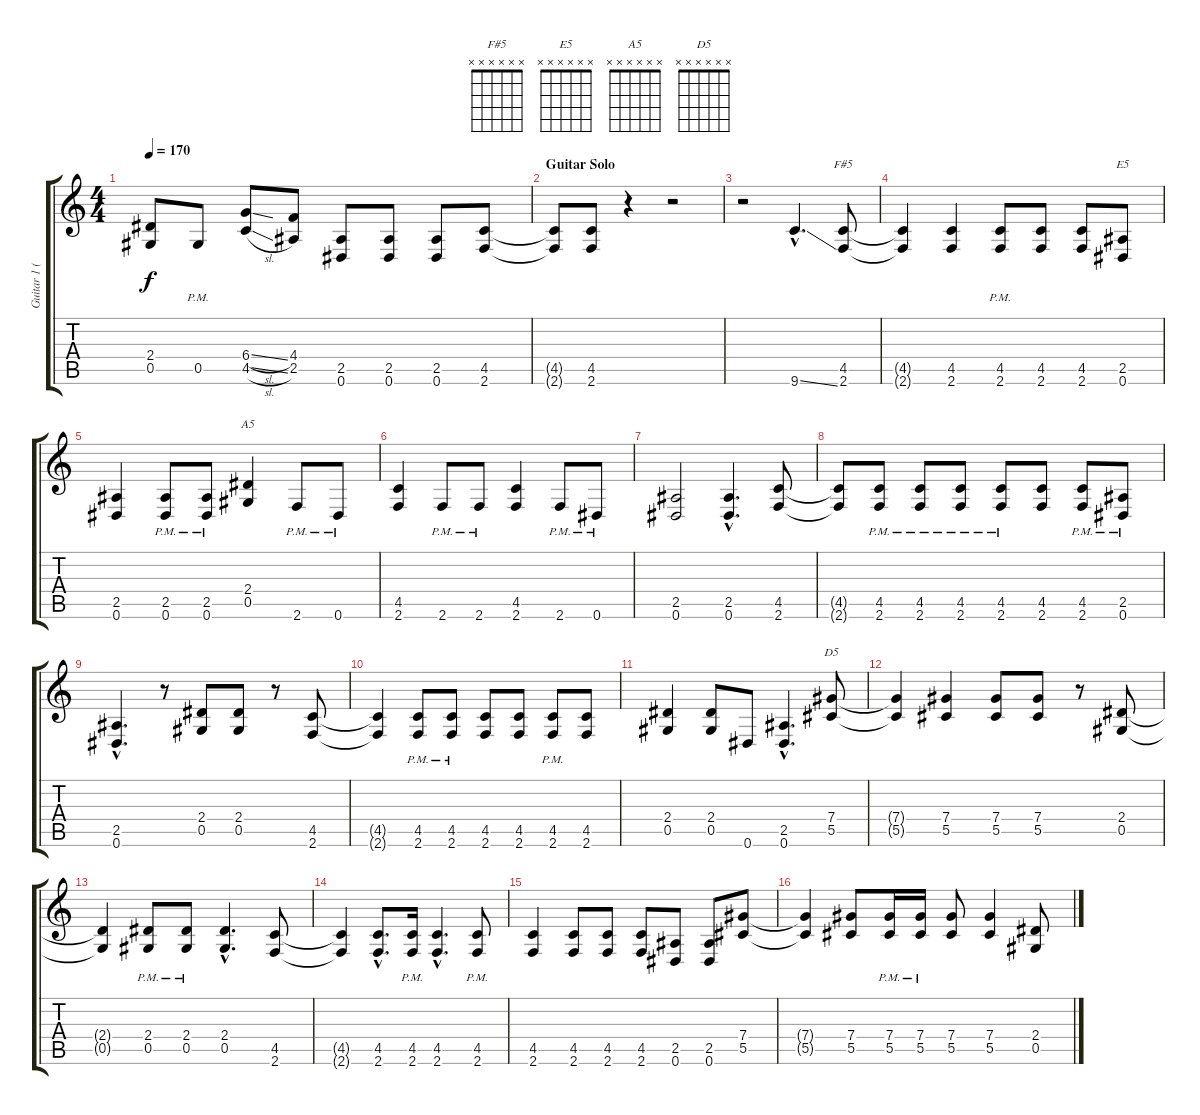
\track ("Guitar 1 (Slash)" "Guitar 1 (") {instrument overdrivenguitar}
\staff {score tabs}
\tuning (Eb4 Bb3 Gb3 Db3 Ab2 Eb2) {hide}
\chord ("F#5" x x x x x x)
\chord ("E5" x x x x x x)
\chord ("A5" x x x x x x)
\chord ("D5" x x x x x x)
\ts (4 4)
\tempo 170
\clef g2
\ks c
(2.4{t} 0.5{t}).8{dy f} 0.5{pm}.8 (6.4{sl} 4.5{sl}).8 (4.4 2.5).8 (2.5 0.6).8 (2.5 0.6).8 (2.5 0.6).8 (4.5 2.6).8 |
\section ("" "Guitar Solo")
(4.5{t} 2.6{t}).8 (4.5 2.6).8 r.4 r.2 |
r.2 9.6{ss hac}.4{d} (4.5 2.6).8{ch "F#5"} |
(4.5{t} 2.6{t}).4 (4.5 2.6).4 (4.5{pm} 2.6{pm}).8 (4.5 2.6).8 (4.5 2.6).8 (2.5 0.6).8{ch "E5"} |
(2.5 0.6).4 (2.5{pm} 0.6{pm}).8 (2.5{pm} 0.6{pm}).8 (2.4 0.5).4{ch "A5"} 2.6{pm}.8 0.6{pm}.8 |
(4.5 2.6).4 2.6{pm}.8 2.6{pm}.8 (4.5 2.6).4 2.6{pm}.8 0.6{pm}.8 |
(2.5 0.6).2 (2.5{hac} 0.6{hac}).4{d} (4.5 2.6).8 |
(4.5{t} 2.6{t}).8 (4.5{pm} 2.6{pm}).8 (4.5{pm} 2.6{pm}).8 (4.5{pm} 2.6{pm}).8 (4.5{pm} 2.6{pm}).8 (4.5 2.6).8 (4.5{pm} 2.6{pm}).8 (2.5{pm} 0.6{pm}).8 |
(2.5{hac} 0.6{hac}).4{d} r.8 (2.4 0.5).8 (2.4 0.5).8 r.8 (4.5 2.6).8 |
(4.5{t} 2.6{t}).4 (4.5{pm} 2.6{pm}).8 (4.5{pm} 2.6{pm}).8 (4.5 2.6).8 (4.5 2.6).8 (4.5{pm} 2.6{pm}).8 (4.5 2.6).8 |
(2.4 0.5).4 (2.4 0.5).8 0.6.8 (2.5{hac} 0.6{hac}).4{d} (7.4 5.5).8{ch "D5"} |
(7.4{t} 5.5{t}).4 (7.4 5.5).4 (7.4 5.5).8 (7.4 5.5).8 r.8 (2.4 0.5).8 |
(2.4{t} 0.5{t}).4 (2.4{pm} 0.5{pm}).8 (2.4{pm} 0.5{pm}).8 (2.4{hac} 0.5{hac}).4{d} (4.5 2.6).8 |
(4.5{t} 2.6{t}).4 (4.5{hac} 2.6{hac}).8{d} (4.5{pm} 2.6{pm}).16 (4.5{hac} 2.6{hac}).4{d} (4.5{pm} 2.6{pm}).8 |
(4.5 2.6).4 (4.5 2.6).8 (4.5 2.6).8 (4.5 2.6).8 (2.5 0.6).8 (2.5 0.6).8 (7.4 5.5).8 |
(7.4{t} 5.5{t}).4 (7.4 5.5).8 (7.4{pm} 5.5{pm}).16 (7.4{pm} 5.5{pm}).16 (7.4 5.5).8 (7.4 5.5).4 (2.4 0.5).8
